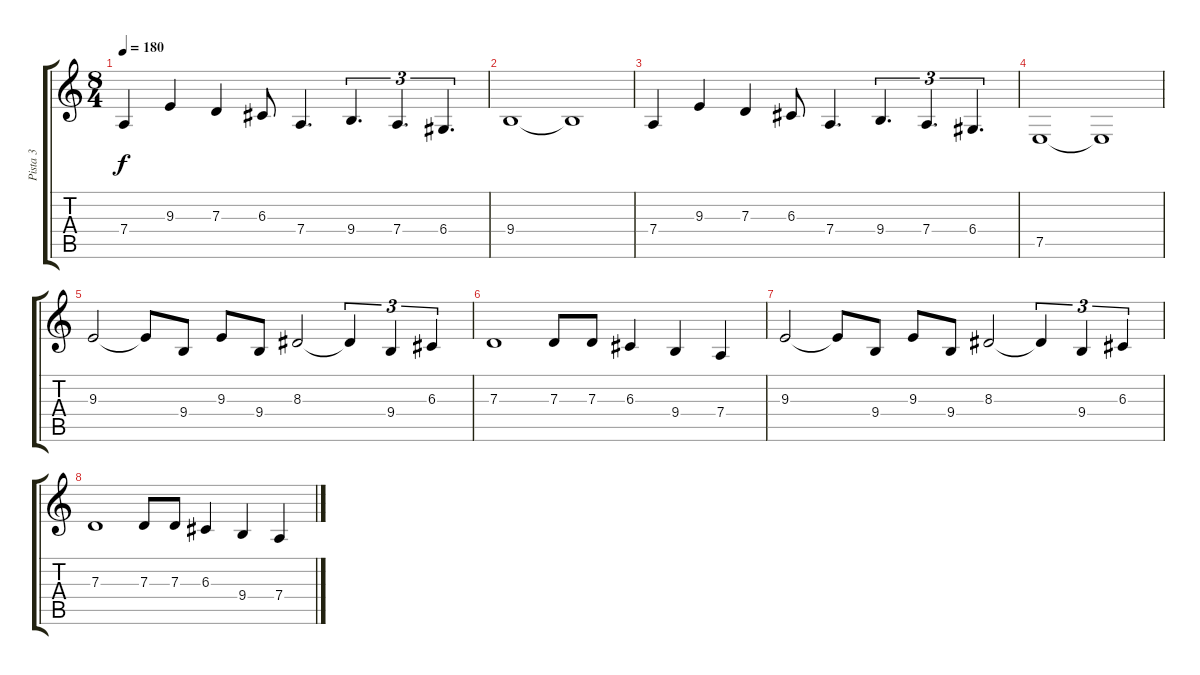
\track ("Pista 3" "Pista 3") {instrument trumpet}
\staff {score tabs}
\tuning (E4 B3 G3 D3 A2 E2) {hide}
\ts (8 4)
\tempo 180
\clef g2
\ks c
7.4.4{dy f} 9.3.4 7.3.4 6.3.8 7.4.4{d} 9.4.4{d tu (3 2)} 7.4.4{d tu (3 2)} 6.4.4{d tu (3 2)} |
9.4.1 9.4{t}.1 |
7.4.4 9.3.4 7.3.4 6.3.8 7.4.4{d} 9.4.4{d tu (3 2)} 7.4.4{d tu (3 2)} 6.4.4{d tu (3 2)} |
7.5.1 7.5{t}.1 |
9.3.2 9.3{t}.8 9.4.8 9.3.8 9.4.8 8.3.2 8.3{t}.4{tu (3 2)} 9.4.4{tu (3 2)} 6.3.4{tu (3 2)} |
7.3.1 7.3.8 7.3.8 6.3.4 9.4.4 7.4.4 |
9.3.2 9.3{t}.8 9.4.8 9.3.8 9.4.8 8.3.2 8.3{t}.4{tu (3 2)} 9.4.4{tu (3 2)} 6.3.4{tu (3 2)} |
7.3.1 7.3.8 7.3.8 6.3.4 9.4.4 7.4.4
